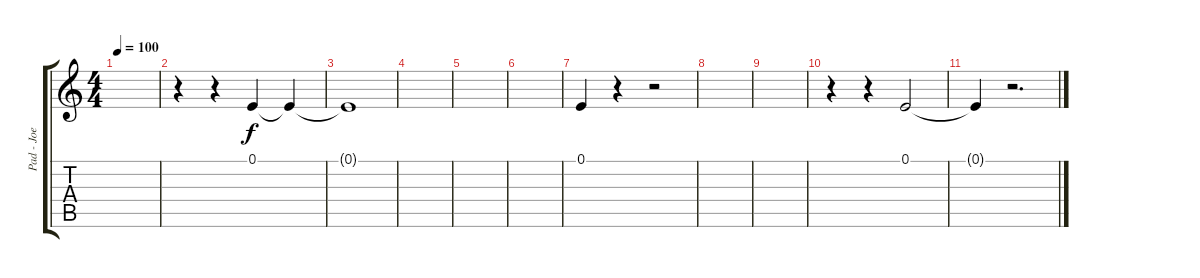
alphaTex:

\track ("Pad - Joe Hahn" "Pad - Joe ") {instrument reversecymbal}
\staff {score tabs}
\tuning (E4 B3 G3 D3 A2 E2) {hide}
\ts (4 4)
\tempo 100
\clef g2
\ks c
|
r.4 r.4 0.1.4 0.1{t}.4 |
0.1{t}.1 |
|
|
|
0.1.4 r.4 r.2 |
|
|
r.4 r.4 0.1.2 |
0.1{t}.4 r.2{d}
